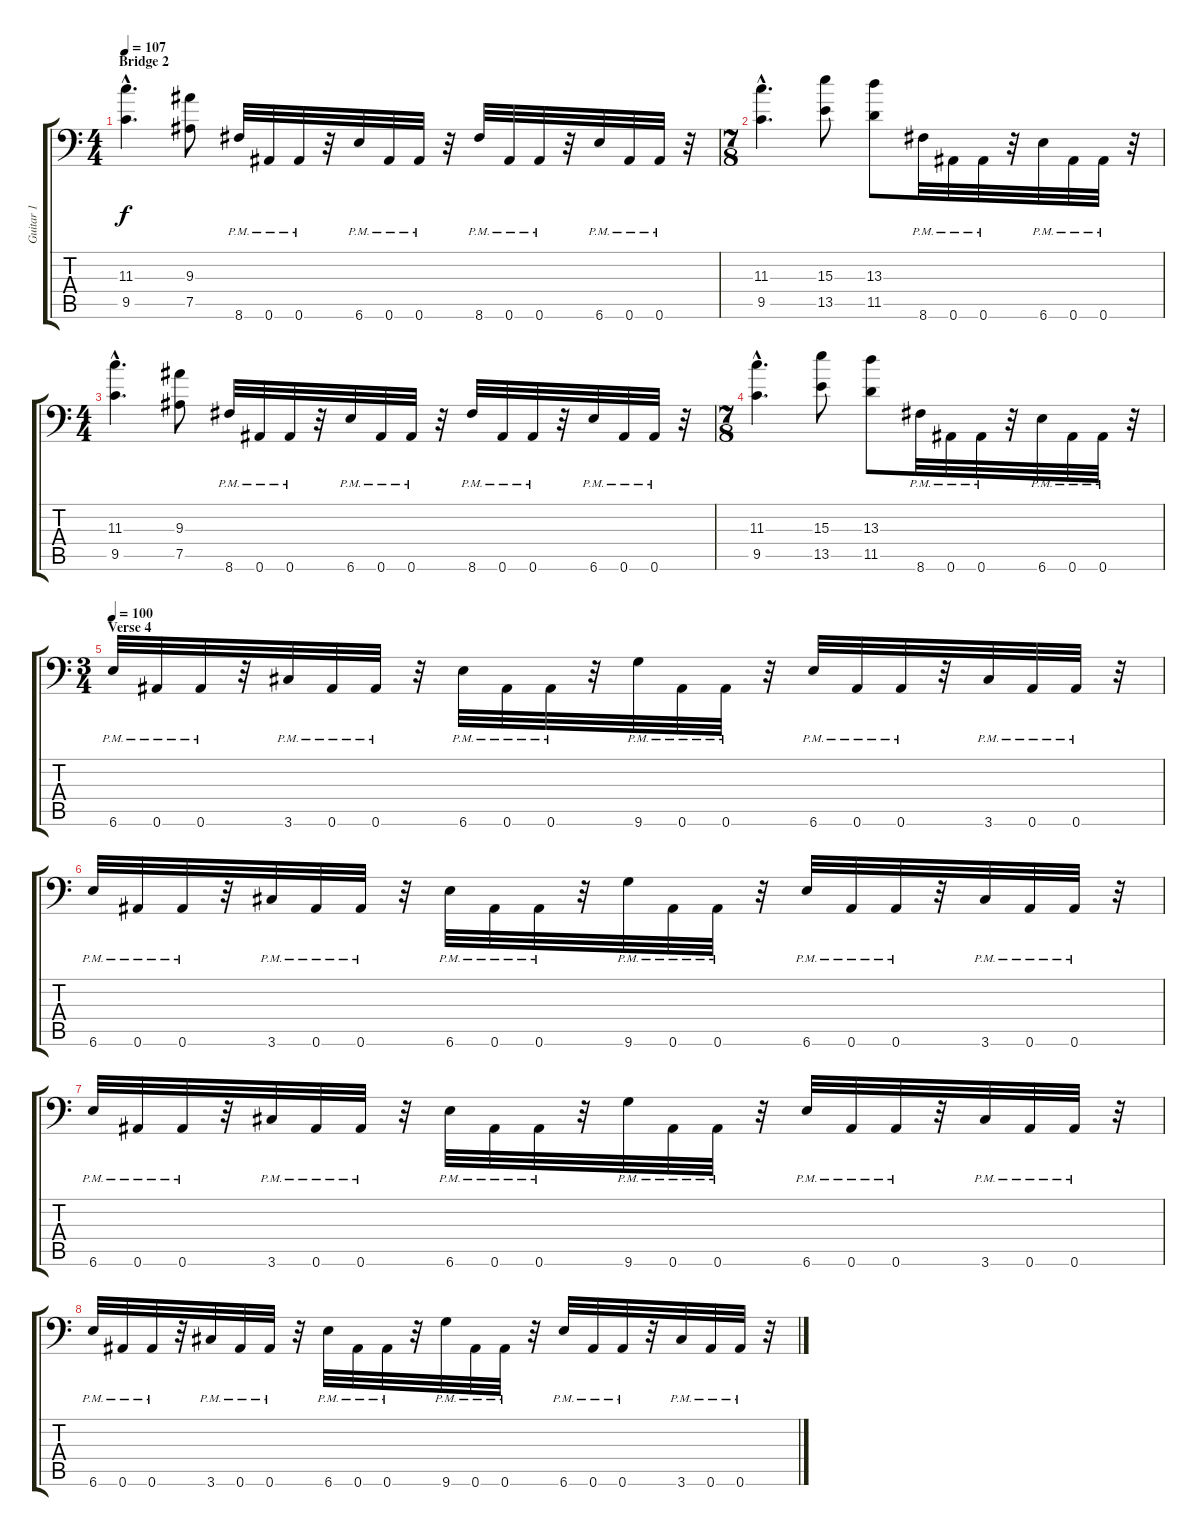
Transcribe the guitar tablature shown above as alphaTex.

\track ("Guitar 1" "Guitar 1") {instrument distortionguitar}
\staff {score tabs}
\tuning (Bb3 F3 Db3 Ab2 Eb2 Bb1) {hide}
\ts (4 4)
\section ("" "Bridge 2")
\tempo 107
\clef f4
\ks c
(11.3{hac} 9.5{hac}).4{d dy f} (9.3 7.5).8 8.6{pm}.32 0.6{pm}.32 0.6{pm}.32 r.32 6.6{pm}.32 0.6{pm}.32 0.6{pm}.32 r.32 8.6{pm}.32 0.6{pm}.32 0.6{pm}.32 r.32 6.6{pm}.32 0.6{pm}.32 0.6{pm}.32 r.32 |
\ts (7 8)
(11.3{hac} 9.5{hac}).4{d} (15.3 13.5).8 (13.3 11.5).8 8.6{pm}.32 0.6{pm}.32 0.6{pm}.32 r.32 6.6{pm}.32 0.6{pm}.32 0.6{pm}.32 r.32 |
\ts (4 4)
(11.3{hac} 9.5{hac}).4{d} (9.3 7.5).8 8.6{pm}.32 0.6{pm}.32 0.6{pm}.32 r.32 6.6{pm}.32 0.6{pm}.32 0.6{pm}.32 r.32 8.6{pm}.32 0.6{pm}.32 0.6{pm}.32 r.32 6.6{pm}.32 0.6{pm}.32 0.6{pm}.32 r.32 |
\ts (7 8)
(11.3{hac} 9.5{hac}).4{d} (15.3 13.5).8 (13.3 11.5).8 8.6{pm}.32 0.6{pm}.32 0.6{pm}.32 r.32 6.6{pm}.32 0.6{pm}.32 0.6{pm}.32 r.32 |
\ts (3 4)
\section ("" "Verse 4")
\tempo 100
6.6{pm}.32 0.6{pm}.32 0.6{pm}.32 r.32 3.6{pm}.32 0.6{pm}.32 0.6{pm}.32 r.32 6.6{pm}.32 0.6{pm}.32 0.6{pm}.32 r.32 9.6{pm}.32 0.6{pm}.32 0.6{pm}.32 r.32 6.6{pm}.32 0.6{pm}.32 0.6{pm}.32 r.32 3.6{pm}.32 0.6{pm}.32 0.6{pm}.32 r.32 |
6.6{pm}.32 0.6{pm}.32 0.6{pm}.32 r.32 3.6{pm}.32 0.6{pm}.32 0.6{pm}.32 r.32 6.6{pm}.32 0.6{pm}.32 0.6{pm}.32 r.32 9.6{pm}.32 0.6{pm}.32 0.6{pm}.32 r.32 6.6{pm}.32 0.6{pm}.32 0.6{pm}.32 r.32 3.6{pm}.32 0.6{pm}.32 0.6{pm}.32 r.32 |
6.6{pm}.32 0.6{pm}.32 0.6{pm}.32 r.32 3.6{pm}.32 0.6{pm}.32 0.6{pm}.32 r.32 6.6{pm}.32 0.6{pm}.32 0.6{pm}.32 r.32 9.6{pm}.32 0.6{pm}.32 0.6{pm}.32 r.32 6.6{pm}.32 0.6{pm}.32 0.6{pm}.32 r.32 3.6{pm}.32 0.6{pm}.32 0.6{pm}.32 r.32 |
6.6{pm}.32 0.6{pm}.32 0.6{pm}.32 r.32 3.6{pm}.32 0.6{pm}.32 0.6{pm}.32 r.32 6.6{pm}.32 0.6{pm}.32 0.6{pm}.32 r.32 9.6{pm}.32 0.6{pm}.32 0.6{pm}.32 r.32 6.6{pm}.32 0.6{pm}.32 0.6{pm}.32 r.32 3.6{pm}.32 0.6{pm}.32 0.6{pm}.32 r.32
